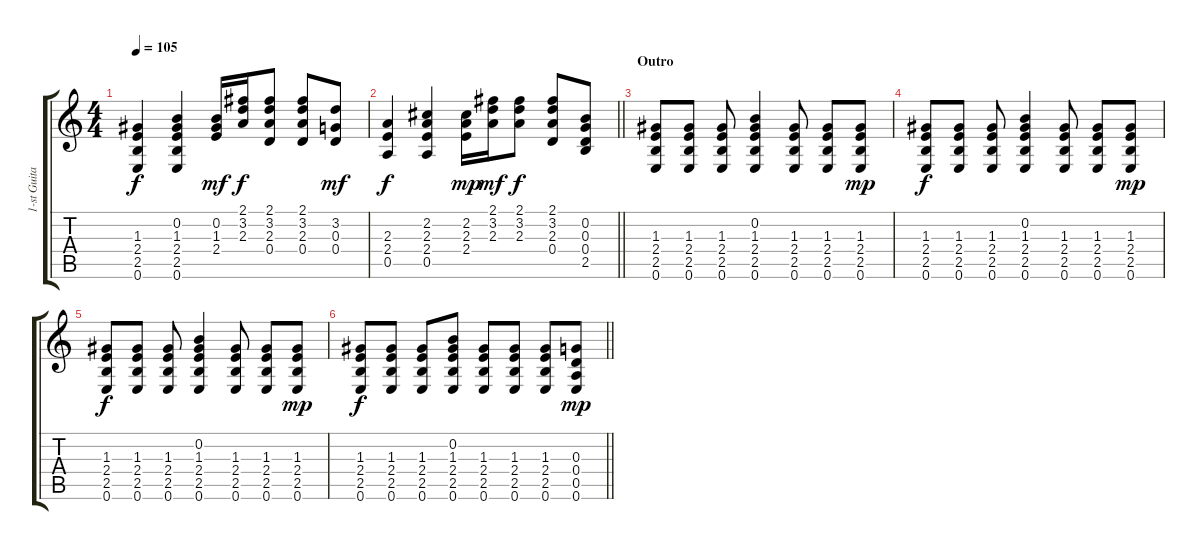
\track ("1-st Guitar" "1-st Guita") {instrument distortionguitar}
\staff {score tabs}
\tuning (E4 B3 G3 D3 A2 E2) {hide}
\ts (4 4)
\tempo 105
\clef g2
\ks c
(1.3 2.4 2.5 0.6).4{dy f volume 6} (0.2 1.3 2.4 2.5 0.6).4 (0.2 1.3 2.4).16{dy mf} (2.1 3.2 2.3).16{dy f} (2.1 3.2 2.3 0.4).8 (2.1 3.2 2.3 0.4).8 (3.2 0.3 0.4).8{dy mf} |
\barLineRight lightlight
(2.3 2.4 0.5).4{dy f volume 0} (2.2 2.3 2.4 0.5).4 (2.2 2.3 2.4).16{dy mp} (2.1 3.2 2.3).16{dy mf} (2.1 3.2 2.3).8{dy f} (2.1 3.2 2.3 0.4).8 (0.2 0.3 0.4 2.5).8 |
\section ("" "Outro")
(1.3 2.4 2.5 0.6).8 (1.3 2.4 2.5 0.6).8 (1.3 2.4 2.5 0.6).8 (0.2 1.3 2.4 2.5 0.6).4 (1.3 2.4 2.5 0.6).8 (1.3 2.4 2.5 0.6).8 (1.3 2.4 2.5 0.6).8{dy mp} |
(1.3 2.4 2.5 0.6).8{dy f} (1.3 2.4 2.5 0.6).8 (1.3 2.4 2.5 0.6).8 (0.2 1.3 2.4 2.5 0.6).4 (1.3 2.4 2.5 0.6).8 (1.3 2.4 2.5 0.6).8 (1.3 2.4 2.5 0.6).8{dy mp} |
(1.3 2.4 2.5 0.6).8{dy f} (1.3 2.4 2.5 0.6).8 (1.3 2.4 2.5 0.6).8 (0.2 1.3 2.4 2.5 0.6).4 (1.3 2.4 2.5 0.6).8 (1.3 2.4 2.5 0.6).8 (1.3 2.4 2.5 0.6).8{dy mp} |
\barLineRight lightlight
(1.3 2.4 2.5 0.6).8{dy f} (1.3 2.4 2.5 0.6).8 (1.3 2.4 2.5 0.6).8 (0.2 1.3 2.4 2.5 0.6).8 (1.3 2.4 2.5 0.6).8 (1.3 2.4 2.5 0.6).8 (1.3 2.4 2.5 0.6).8 (0.3 0.4 0.5 0.6).8{dy mp}
